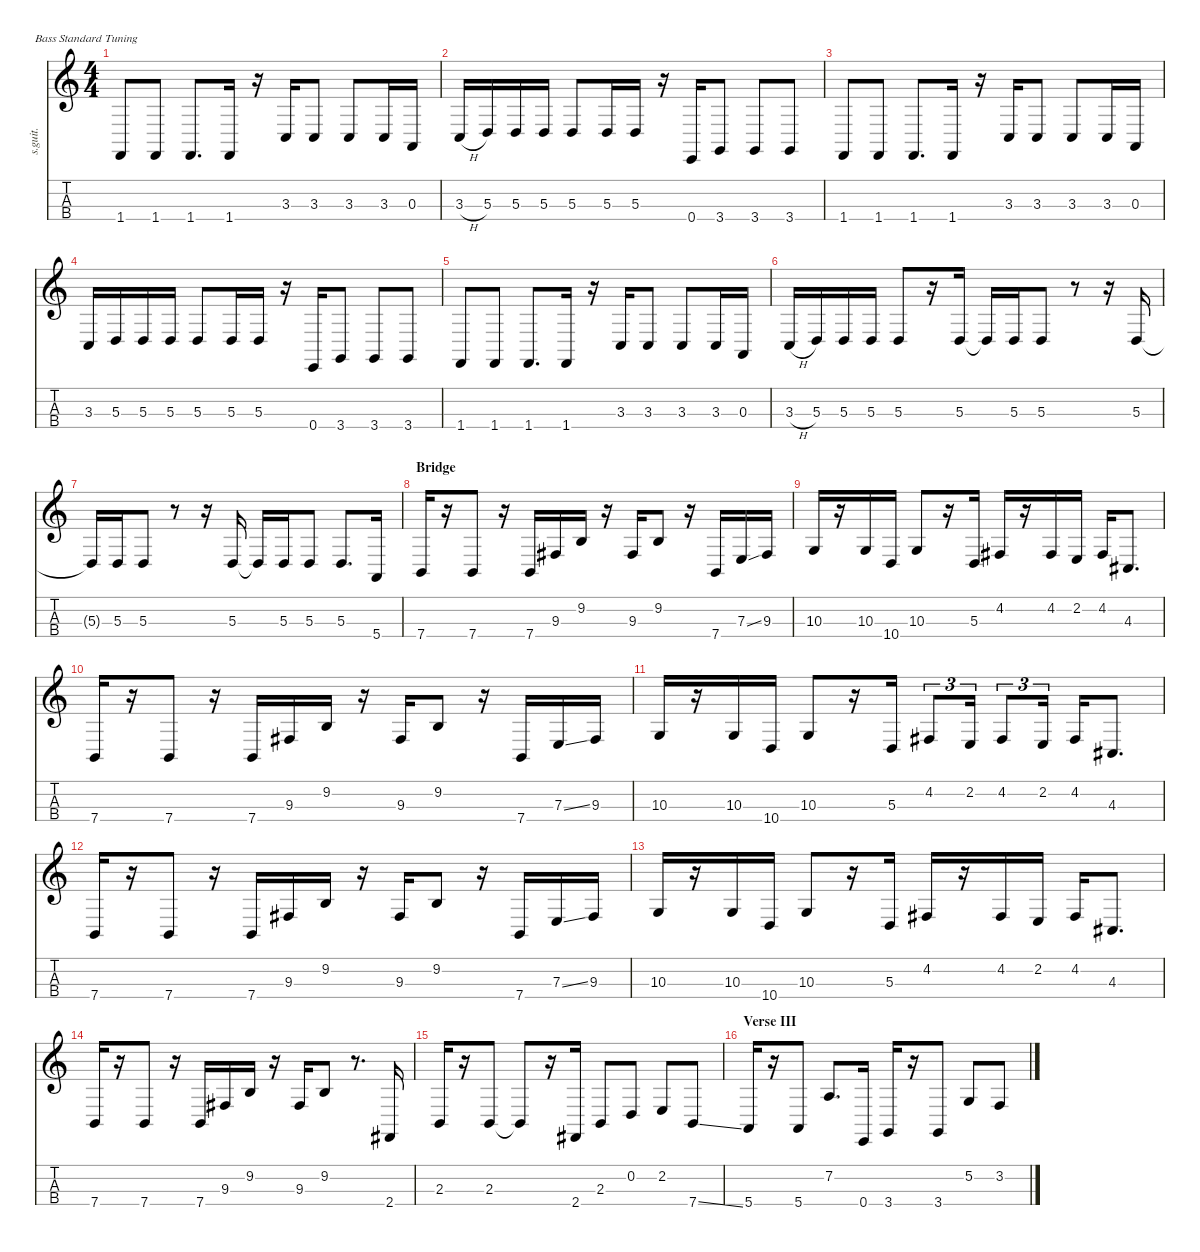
\defaultSystemsLayout 4
\hideDynamics
\bracketExtendMode nobrackets
\track ("Flea" "s.guit.") {instrument electricbassfinger}
\staff {score tabs}
\tuning (G2 D2 A1 E1)
\ts (4 4)
\tempo (96 hide)
\clef g2
\ks c
1.4.8{dy f} 1.4.8 1.4.8{d} 1.4.16 r.16 3.3.16 3.3.8 3.3.8 3.3.16 0.3.16 |
3.3{h}.16 5.3.16 5.3.16 5.3.16 5.3.8 5.3.16 5.3.16 r.16 0.4.16 3.4.8 3.4.8 3.4.8 |
1.4.8 1.4.8 1.4.8{d} 1.4.16 r.16 3.3.16 3.3.8 3.3.8 3.3.16 0.3.16 |
3.3.16 5.3.16 5.3.16 5.3.16 5.3.8 5.3.16 5.3.16 r.16 0.4.16 3.4.8 3.4.8 3.4.8 |
1.4.8 1.4.8 1.4.8{d} 1.4.16 r.16 3.3.16 3.3.8 3.3.8 3.3.16 0.3.16 |
3.3{h}.16 5.3.16 5.3.16 5.3.16 5.3.8 r.16 5.3.16 5.3{t}.16 5.3.16 5.3.8 r.8 r.16 5.3.16 |
5.3{t}.16 5.3.16 5.3.8 r.8 r.16 5.3.16 5.3{t}.16 5.3.16 5.3.8 5.3.8{d} 5.4.16 |
\section ("" "Bridge")
7.4.16 r.16 7.4.8 r.16 7.4.16 9.3{acc #}.16 9.2.16 r.16 9.3{acc #}.16 9.2.8 r.16 7.4.16 7.3{ss}.16 9.3{acc #}.16 |
10.3.16 r.16 10.3.16 10.4.16 10.3.8 r.16 5.3.16 4.2{acc #}.16 r.16 4.2{acc #}.16 2.2.16 4.2{acc #}.16 4.3{acc #}.8{d} |
7.4.16 r.16 7.4.8 r.16 7.4.16 9.3{acc #}.16 9.2.16 r.16 9.3{acc #}.16 9.2.8 r.16 7.4.16 7.3{ss}.16 9.3{acc #}.16 |
10.3.16 r.16 10.3.16 10.4.16 10.3.8 r.16 5.3.16 4.2{acc #}.8{tu (3 2)} 2.2.16{tu (3 2)} 4.2{acc #}.8{tu (3 2)} 2.2.16{tu (3 2)} 4.2{acc #}.16 4.3{acc #}.8{d} |
7.4.16 r.16 7.4.8 r.16 7.4.16 9.3{acc #}.16 9.2.16 r.16 9.3{acc #}.16 9.2.8 r.16 7.4.16 7.3{ss}.16 9.3{acc #}.16 |
10.3.16 r.16 10.3.16 10.4.16 10.3.8 r.16 5.3.16 4.2{acc #}.16 r.16 4.2{acc #}.16 2.2.16 4.2{acc #}.16 4.3{acc #}.8{d} |
7.4.16 r.16 7.4.8 r.16 7.4.16 9.3{acc #}.16 9.2.16 r.16 9.3{acc #}.16 9.2.8 r.8{d} 2.4{acc #}.16 |
2.3.16 r.16 2.3.8 2.3{t}.8 r.16 2.4{acc #}.16 2.3.8 0.2.8 2.2.8 7.4{ss}.8 |
\section ("" "Verse III")
5.4.16 r.16 5.4.8 7.2.8{d} 0.4.16 3.4.16 r.16 3.4.8 5.2.8 3.2.8
